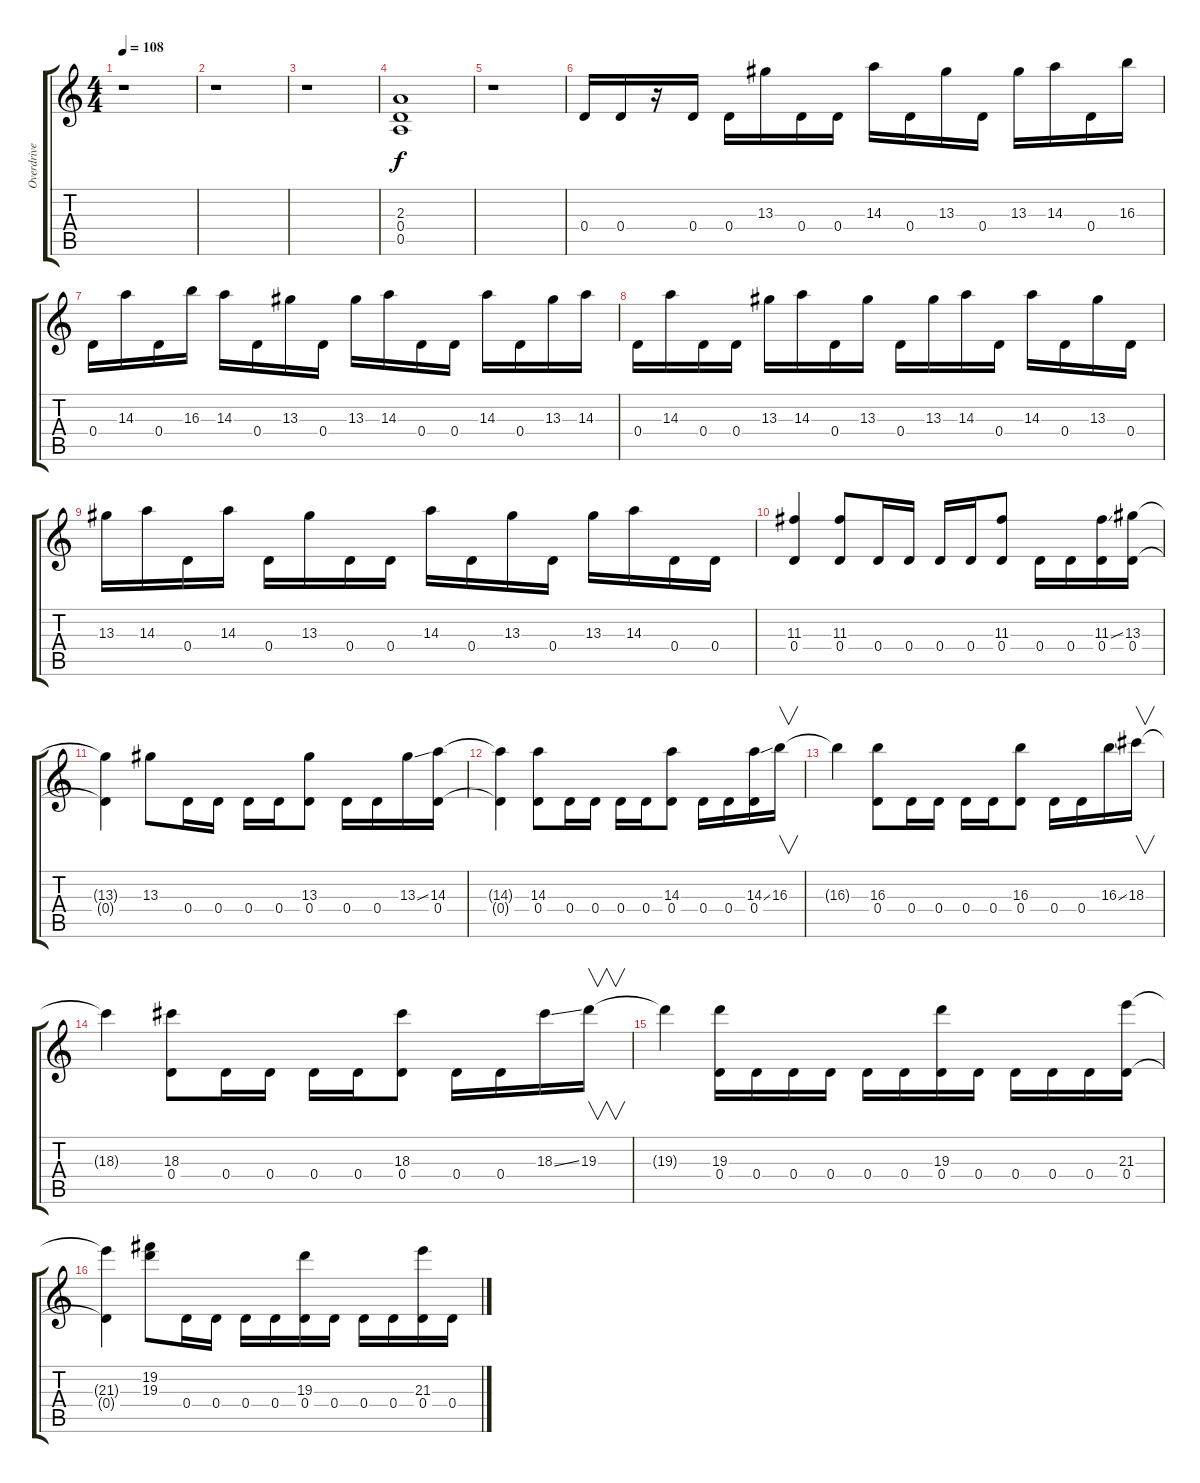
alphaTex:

\track ("Overdrive" "Overdrive") {instrument overdrivenguitar}
\staff {score tabs}
\tuning (E4 B3 G3 D3 A2 D2) {hide}
\ts (4 4)
\tempo 108
\clef g2
\ks c
r.1{dy f instrument overdrivenguitar} |
r.1 |
r.1 |
(2.3 0.4 0.5).1 |
r.1 |
0.4.16 0.4.16 r.16 0.4.16 0.4.16 13.3.16 0.4.16 0.4.16 14.3.16 0.4.16 13.3.16 0.4.16 13.3.16 14.3.16 0.4.16 16.3.16 |
0.4.16 14.3.16 0.4.16 16.3.16 14.3.16 0.4.16 13.3.16 0.4.16 13.3.16 14.3.16 0.4.16 0.4.16 14.3.16 0.4.16 13.3.16 14.3.16 |
0.4.16 14.3.16 0.4.16 0.4.16 13.3.16 14.3.16 0.4.16 13.3.16 0.4.16 13.3.16 14.3.16 0.4.16 14.3.16 0.4.16 13.3.16 0.4.16 |
13.3.16 14.3.16 0.4.16 14.3.16 0.4.16 13.3.16 0.4.16 0.4.16 14.3.16 0.4.16 13.3.16 0.4.16 13.3.16 14.3.16 0.4.16 0.4.16 |
(11.3 0.4).4 (11.3 0.4).8 0.4.16 0.4.16 0.4.16 0.4.16 (11.3 0.4).8 0.4.16 0.4.16 (11.3{ss} 0.4).16 (13.3 0.4).16 |
(13.3{t} 0.4{t}).4 13.3.8 0.4.16 0.4.16 0.4.16 0.4.16 (13.3 0.4).8 0.4.16 0.4.16 13.3{ss}.16 (14.3 0.4).16 |
(14.3{t} 0.4{t}).4 (14.3 0.4).8 0.4.16 0.4.16 0.4.16 0.4.16 (14.3 0.4).8 0.4.16 0.4.16 (14.3{ss} 0.4).16 16.3.16{v} |
16.3{t}.4 (16.3 0.4).8 0.4.16 0.4.16 0.4.16 0.4.16 (16.3 0.4).8 0.4.16 0.4.16 16.3{ss}.16 18.3.16{v} |
18.3{t}.4 (18.3 0.4).8 0.4.16 0.4.16 0.4.16 0.4.16 (18.3 0.4).8 0.4.16 0.4.16 18.3{ss}.16 19.3.16{v} |
19.3{t}.4 (19.3 0.4).16 0.4.16 0.4.16 0.4.16 0.4.16 0.4.16 (19.3 0.4).16 0.4.16 0.4.16 0.4.16 0.4.16 (21.3 0.4).16 |
(21.3{t} 0.4{t}).4 (19.2 19.3).8 0.4.16 0.4.16 0.4.16 0.4.16 (19.3 0.4).16 0.4.16 0.4.16 0.4.16 (21.3 0.4).16 0.4.16
